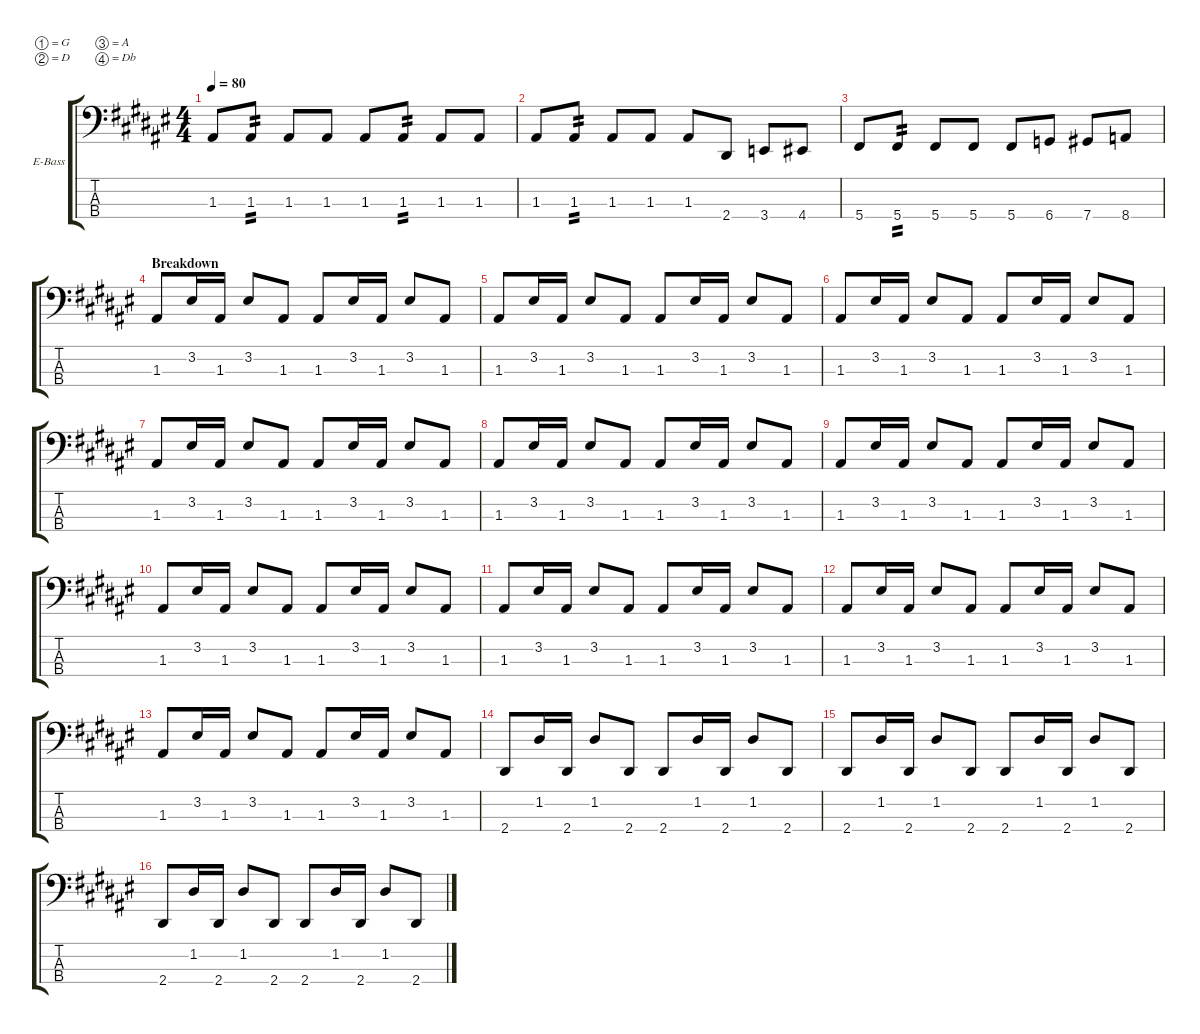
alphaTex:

\defaultSystemsLayout 4
\hideDynamics
\bracketExtendMode groupsimilarinstruments
\multiBarRest
\firstSystemTrackNameOrientation horizontal
\otherSystemsTrackNameOrientation horizontal
\track ("Electric Bass" "E-Bass") {multiBarRest instrument electricbassfinger}
\staff {score tabs}
\tuning (G2 D2 A1 Db1)
\ts (4 4)
\tempo 80
\clef f4
\ks f#
1.3.8{dy f} 1.3.8{tp 2} 1.3.8 1.3.8 1.3.8 1.3.8{tp 2} 1.3.8 1.3.8 |
1.3.8 1.3.8{tp 2} 1.3.8 1.3.8 1.3.8 2.4.8 3.4.8 4.4.8 |
5.4.8 5.4.8{tp 2} 5.4.8 5.4.8 5.4.8 6.4.8 7.4.8 8.4.8 |
\section ("" "Breakdown")
1.3.8 3.2.16 1.3.16 3.2.8 1.3.8 1.3.8 3.2.16 1.3.16 3.2.8 1.3.8 |
1.3.8 3.2.16 1.3.16 3.2.8 1.3.8 1.3.8 3.2.16 1.3.16 3.2.8 1.3.8 |
1.3.8 3.2.16 1.3.16 3.2.8 1.3.8 1.3.8 3.2.16 1.3.16 3.2.8 1.3.8 |
1.3.8 3.2.16 1.3.16 3.2.8 1.3.8 1.3.8 3.2.16 1.3.16 3.2.8 1.3.8 |
1.3.8 3.2.16 1.3.16 3.2.8 1.3.8 1.3.8 3.2.16 1.3.16 3.2.8 1.3.8 |
1.3.8 3.2.16 1.3.16 3.2.8 1.3.8 1.3.8 3.2.16 1.3.16 3.2.8 1.3.8 |
1.3.8 3.2.16 1.3.16 3.2.8 1.3.8 1.3.8 3.2.16 1.3.16 3.2.8 1.3.8 |
1.3.8 3.2.16 1.3.16 3.2.8 1.3.8 1.3.8 3.2.16 1.3.16 3.2.8 1.3.8 |
1.3.8 3.2.16 1.3.16 3.2.8 1.3.8 1.3.8 3.2.16 1.3.16 3.2.8 1.3.8 |
1.3.8 3.2.16 1.3.16 3.2.8 1.3.8 1.3.8 3.2.16 1.3.16 3.2.8 1.3.8 |
2.4.8 1.2.16 2.4.16 1.2.8 2.4.8 2.4.8 1.2.16 2.4.16 1.2.8 2.4.8 |
2.4.8 1.2.16 2.4.16 1.2.8 2.4.8 2.4.8 1.2.16 2.4.16 1.2.8 2.4.8 |
2.4.8 1.2.16 2.4.16 1.2.8 2.4.8 2.4.8 1.2.16 2.4.16 1.2.8 2.4.8
